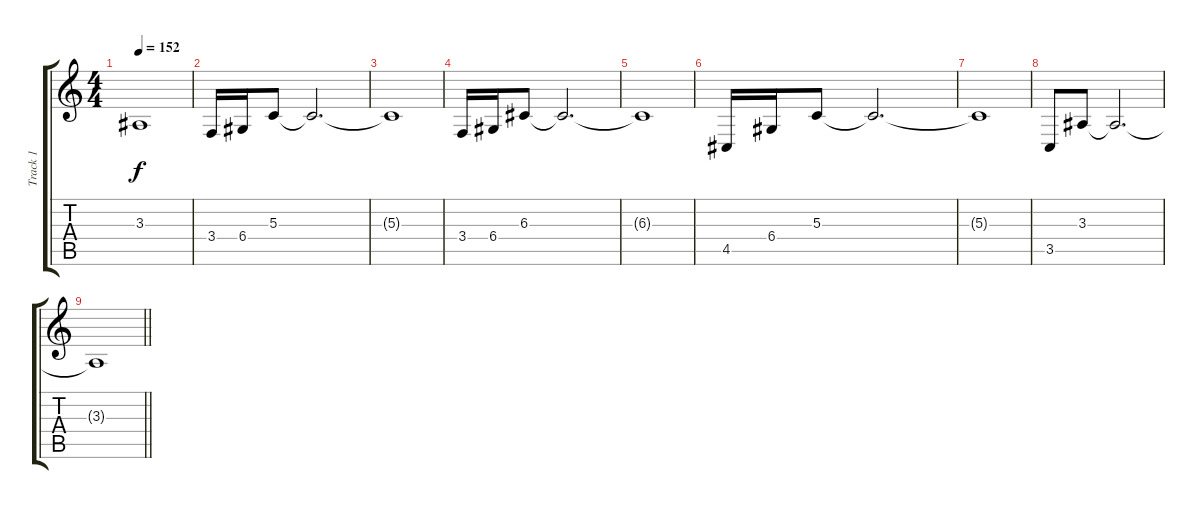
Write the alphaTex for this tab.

\track ("Track 1" "Track 1") {instrument pad2warm}
\staff {score tabs}
\tuning (E4 B3 G3 D3 A2 E2) {hide}
\ts (4 4)
\tempo 152
\clef g2
\ks c
3.3{t}.1{dy f} |
3.4.16 6.4.16 5.3.8 5.3{t}.2{d} |
5.3{t}.1 |
3.4.16 6.4.16 6.3.8 6.3{t}.2{d} |
6.3{t}.1 |
4.5.16 6.4.16 5.3.8 5.3{t}.2{d} |
5.3{t}.1 |
3.5.8 3.3.8 3.3{t}.2{d} |
\barLineRight lightlight
3.3{t}.1
